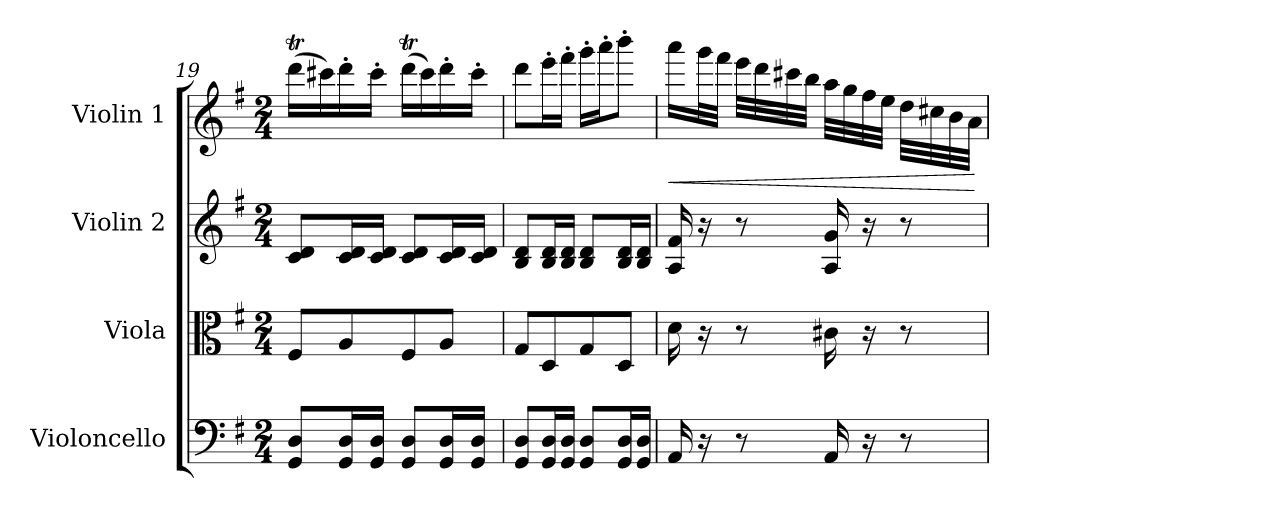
**kern	**kern	**kern	**kern	**dynam
*part4	*part3	*part2	*part1	*part1
*staff4	*staff3	*staff2	*staff1	*staff1
*I"Violoncello	*I"Viola	*I"Violin 2	*I"Violin 1	*
*I'Vc	*I'Vla	*I'Vln	*I'Vln	*
*clefF4	*clefC3	*clefG2	*clefG2	*
*k[f#]	*k[f#]	*k[f#]	*k[f#]	*
*M2/4	*M2/4	*M2/4	*M2/4	*
=19	=19	=19	=19	=19
8GG/ 8D/L	8F#/L	8c/ 8d/L	(>16dddT\LL	.
.	.	.	16ccc#X\)	.
16GG/ 16D/L	8A/	16c/ 16d/L	16ddd'\	.
16GG/ 16D/JJ	.	16c/ 16d/JJ	16ccc#'\JJ	.
8GG/ 8D/L	8F#/	8c/ 8d/L	(>16dddT\LL	.
.	.	.	16ccc#\)	.
16GG/ 16D/L	8A/J	16c/ 16d/L	16ddd'\	.
16GG/ 16D/JJ	.	16c/ 16d/JJ	16ccc#'\JJ	.
=20	=20	=20	=20	=20
8GG/ 8D/L	8G/L	8B/ 8d/L	8ddd\L	.
16GG/ 16D/L	8D/	16B/ 16d/L	16eee'\L	.
16GG/ 16D/JJ	.	16B/ 16d/JJ	16fff#'\JJ	.
8GG/ 8D/L	8G/	8B/ 8d/L	16ggg'\LL	.
.	.	.	16aaa'\J	.
16GG/ 16D/L	8D/J	16B/ 16d/L	8bbb'\J	.
16GG/ 16D/JJ	.	16B/ 16d/JJ	.	.
!!LO:PB:g=z
=21	=21	=21	=21	=21
!	!	!	!	!LO:HP:b
16AA/	16d\	16A/ 16f#/	16aaa\LL	<
16r	16r	16r	32ggg\L	.
.	.	.	32fff#\JJJ	.
8r	8r	8r	32eee\LLL	.
.	.	.	32ddd\	.
.	.	.	32ccc#X\	.
.	.	.	32bb\JJJ	.
16AA/	16c#X\	16A/ 16g/	32aa\LLL	.
.	.	.	32gg\	.
16r	16r	16r	32ff#\	.
.	.	.	32ee\JJJ	.
8r	8r	8r	32dd\LLL	.
.	.	.	32cc#X\	.
.	.	.	32b\	.
.	.	.	32a\JJJ	.
.	.	.	.	[
=	=	=	=	=
*-	*-	*-	*-	*-
